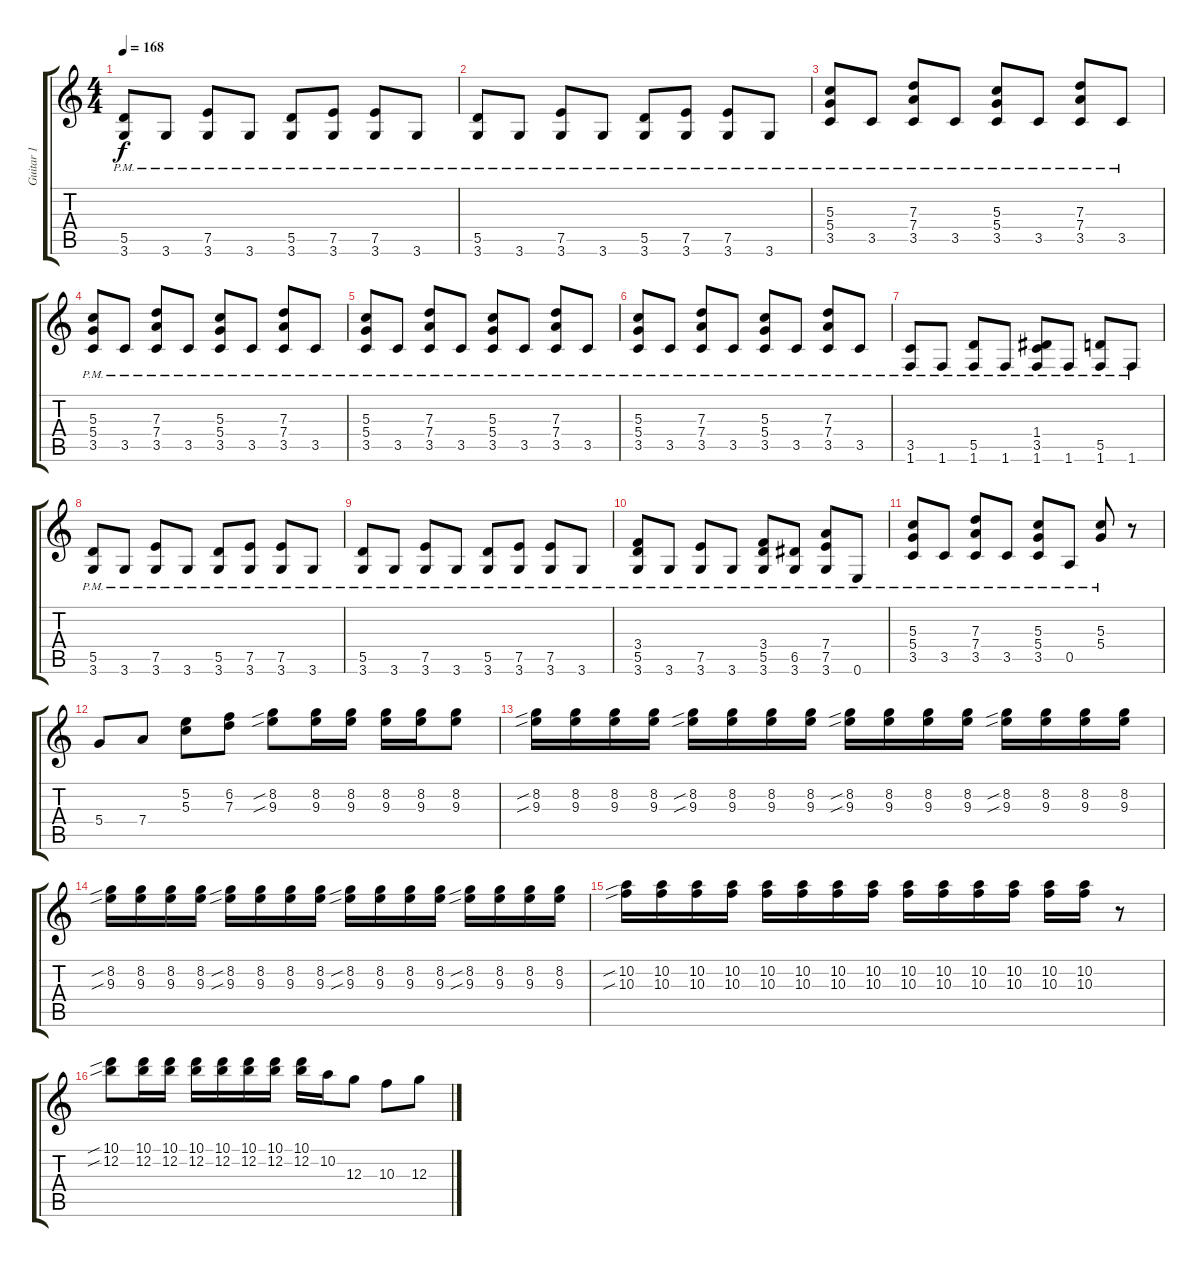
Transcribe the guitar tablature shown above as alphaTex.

\track ("Guitar 1" "Guitar 1") {instrument electricguitarmuted}
\staff {score tabs}
\tuning (E4 B3 G3 D3 A2 E2) {hide}
\ts (4 4)
\tempo 168
\clef g2
\ks c
(5.5{pm} 3.6).8{dy f} 3.6{pm}.8 (7.5 3.6{pm}).8 3.6{pm}.8 (5.5 3.6{pm}).8 (7.5 3.6{pm}).8 (7.5 3.6{pm}).8 3.6{pm}.8 |
(5.5{pm} 3.6).8 3.6{pm}.8 (7.5 3.6{pm}).8 3.6{pm}.8 (5.5 3.6{pm}).8 (7.5 3.6{pm}).8 (7.5 3.6{pm}).8 3.6{pm}.8 |
(5.3 5.4 3.5{pm}).8 3.5{pm}.8 (7.3 7.4 3.5{pm}).8 3.5{pm}.8 (5.3 5.4 3.5{pm}).8 3.5{pm}.8 (7.3 7.4 3.5{pm}).8 3.5{pm}.8 |
(5.3 5.4 3.5{pm}).8 3.5{pm}.8 (7.3 7.4 3.5{pm}).8 3.5{pm}.8 (5.3 5.4 3.5{pm}).8 3.5{pm}.8 (7.3 7.4 3.5{pm}).8 3.5{pm}.8 |
(5.3 5.4 3.5{pm}).8 3.5{pm}.8 (7.3 7.4 3.5{pm}).8 3.5{pm}.8 (5.3 5.4 3.5{pm}).8 3.5{pm}.8 (7.3 7.4 3.5{pm}).8 3.5{pm}.8 |
(5.3 5.4 3.5{pm}).8 3.5{pm}.8 (7.3 7.4 3.5{pm}).8 3.5{pm}.8 (5.3 5.4 3.5{pm}).8 3.5{pm}.8 (7.3 7.4 3.5{pm}).8 3.5{pm}.8 |
(3.5{pm} 1.6).8 1.6{pm}.8 (5.5 1.6{pm}).8 1.6{pm}.8 (1.4 3.5 1.6{pm}).8 1.6{pm}.8 (5.5 1.6{pm}).8 1.6{pm}.8 |
(5.5{pm} 3.6).8 3.6{pm}.8 (7.5 3.6{pm}).8 3.6{pm}.8 (5.5 3.6{pm}).8 (7.5 3.6{pm}).8 (7.5 3.6{pm}).8 3.6{pm}.8 |
(5.5{pm} 3.6).8 3.6{pm}.8 (7.5 3.6{pm}).8 3.6{pm}.8 (5.5 3.6{pm}).8 (7.5 3.6{pm}).8 (7.5 3.6{pm}).8 3.6{pm}.8 |
(3.4 5.5 3.6{pm}).8 3.6{pm}.8 (7.5 3.6{pm}).8 3.6{pm}.8 (3.4 5.5 3.6{pm}).8 (6.5 3.6{pm}).8 (7.4 7.5 3.6{pm}).8 0.6{pm}.8 |
(5.3 5.4 3.5{pm}).8 3.5{pm}.8 (7.3 7.4 3.5{pm}).8 3.5{pm}.8 (5.3 5.4 3.5{pm}).8 0.5{pm}.8 (5.3 5.4{pm}).8 r.8 |
5.4.8 7.4.8 (5.2 5.3).8 (6.2 7.3).8 (8.2{sib} 9.3{sib}).8 (8.2 9.3).16 (8.2 9.3).16 (8.2 9.3).16 (8.2 9.3).16 (8.2 9.3).8 |
(8.2{sib} 9.3{sib}).16 (8.2 9.3).16 (8.2 9.3).16 (8.2 9.3).16 (8.2{sib} 9.3{sib}).16 (8.2 9.3).16 (8.2 9.3).16 (8.2 9.3).16 (8.2{sib} 9.3{sib}).16 (8.2 9.3).16 (8.2 9.3).16 (8.2 9.3).16 (8.2{sib} 9.3{sib}).16 (8.2 9.3).16 (8.2 9.3).16 (8.2 9.3).16 |
(8.2{sib} 9.3{sib}).16 (8.2 9.3).16 (8.2 9.3).16 (8.2 9.3).16 (8.2{sib} 9.3{sib}).16 (8.2 9.3).16 (8.2 9.3).16 (8.2 9.3).16 (8.2{sib} 9.3{sib}).16 (8.2 9.3).16 (8.2 9.3).16 (8.2 9.3).16 (8.2{sib} 9.3{sib}).16 (8.2 9.3).16 (8.2 9.3).16 (8.2 9.3).16 |
(10.2{sib} 10.3{sib}).16 (10.2 10.3).16 (10.2 10.3).16 (10.2 10.3).16 (10.2 10.3).16 (10.2 10.3).16 (10.2 10.3).16 (10.2 10.3).16 (10.2 10.3).16 (10.2 10.3).16 (10.2 10.3).16 (10.2 10.3).16 (10.2 10.3).16 (10.2 10.3).16 r.8 |
(10.1{sib} 12.2{sib}).8 (10.1 12.2).16 (10.1 12.2).16 (10.1 12.2).16 (10.1 12.2).16 (10.1 12.2).16 (10.1 12.2).16 (10.1 12.2).16 10.2.16 12.3.8 10.3.8 12.3.8
